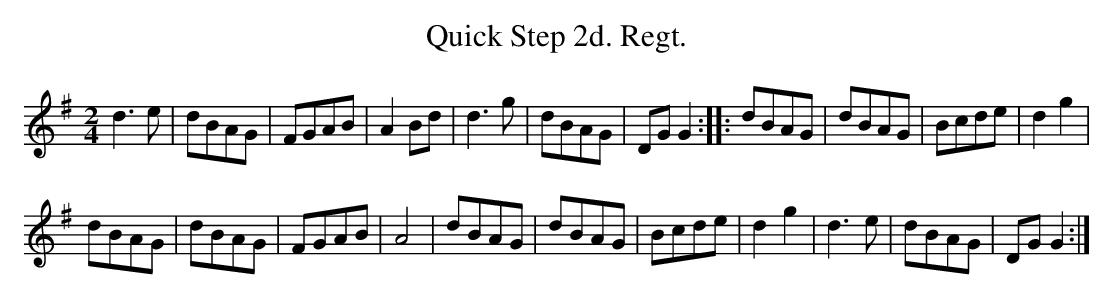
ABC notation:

X:1
T:Quick Step 2d. Regt.
L:1/8
M:2/4
K:G major
d3e| dBAG| FGAB| A2Bd| d3g| dBAG| DGG2:: \
dBAG| dBAG| Bcde| d2g2|
dBAG| dBAG| FGAB| A4| \
dBAG| dBAG| Bcde| d2g2| d3e| dBAG| DG G2:|
